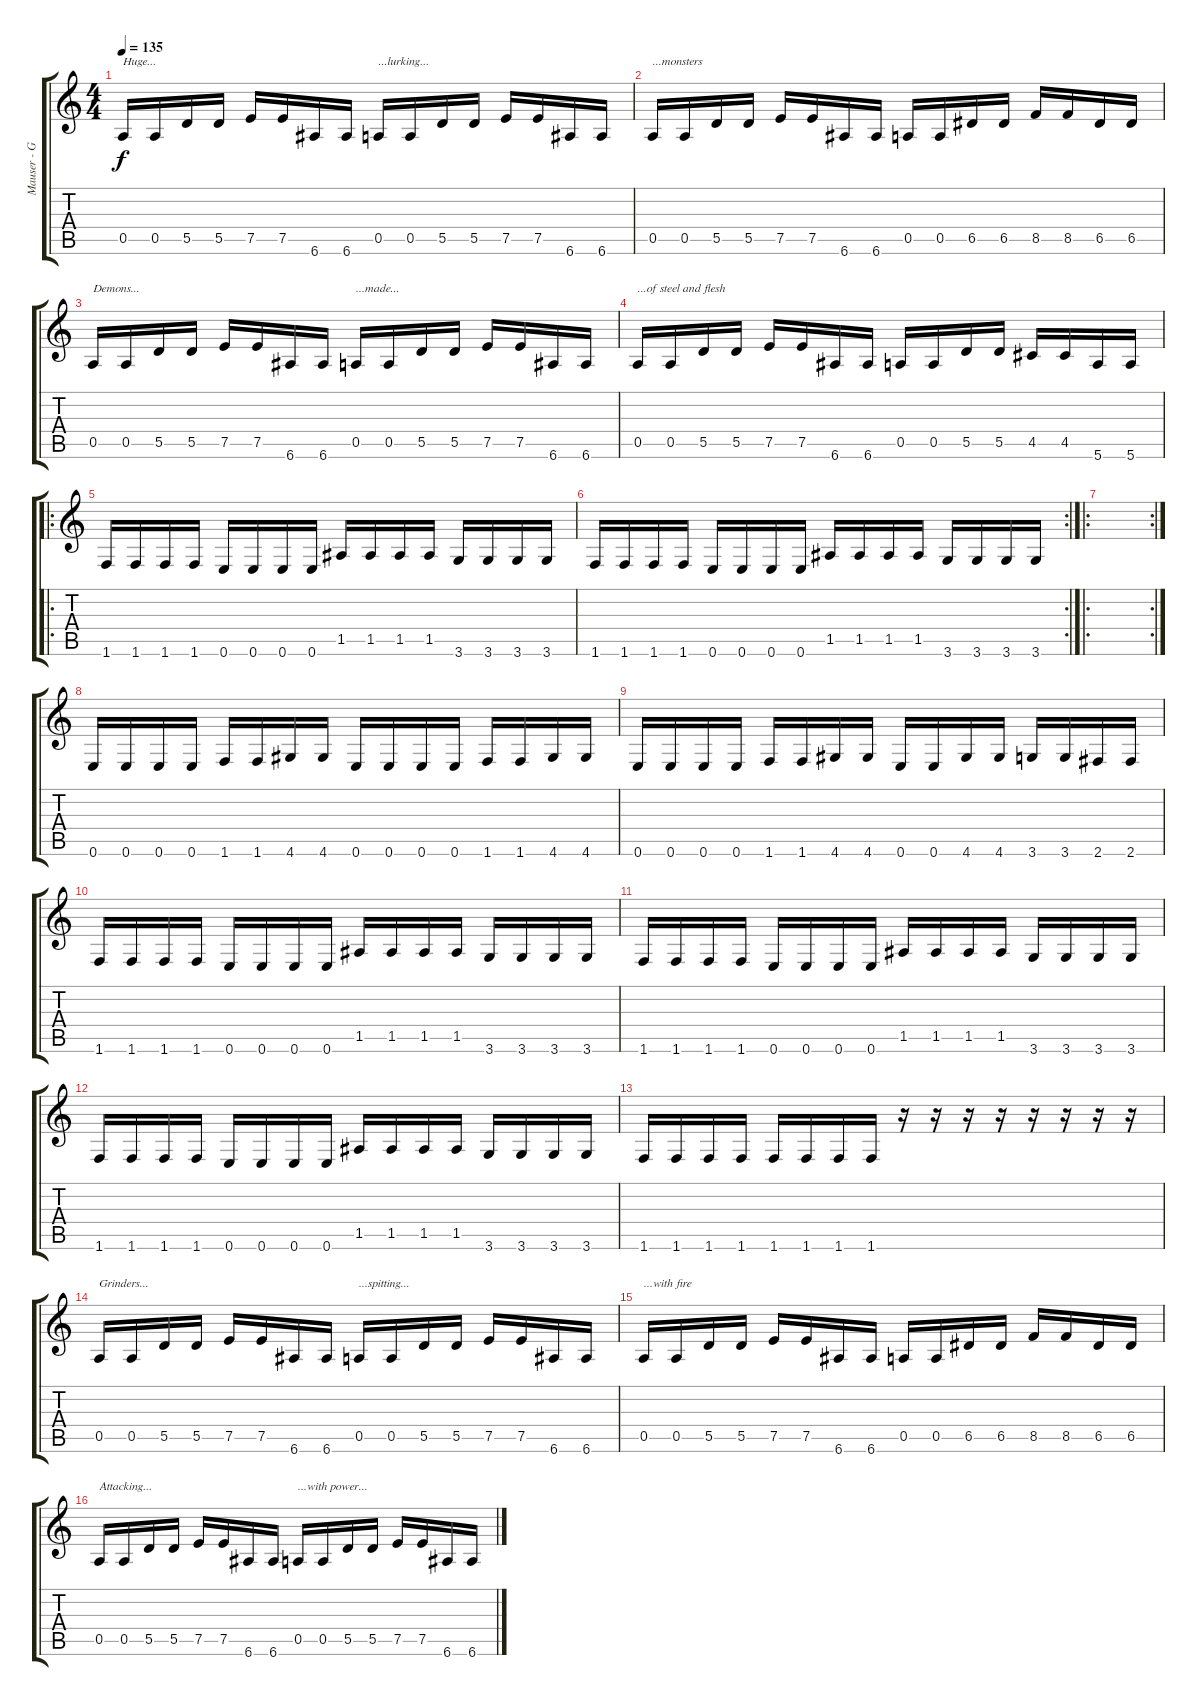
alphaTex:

\track ("Mauser - Guitar" "Mauser - G") {instrument distortionguitar}
\staff {score tabs}
\tuning (E4 B3 G3 D3 A2 E2) {hide}
\ts (4 4)
\tempo 135
\clef g2
\ks c
0.5.16{txt "Huge..." dy f} 0.5.16 5.5.16 5.5.16 7.5.16 7.5.16 6.6.16 6.6.16 0.5.16{txt "...lurking..."} 0.5.16 5.5.16 5.5.16 7.5.16 7.5.16 6.6.16 6.6.16 |
0.5.16{txt "...monsters"} 0.5.16 5.5.16 5.5.16 7.5.16 7.5.16 6.6.16 6.6.16 0.5.16 0.5.16 6.5.16 6.5.16 8.5.16 8.5.16 6.5.16 6.5.16 |
0.5.16{txt "Demons..."} 0.5.16 5.5.16 5.5.16 7.5.16 7.5.16 6.6.16 6.6.16 0.5.16{txt "...made..."} 0.5.16 5.5.16 5.5.16 7.5.16 7.5.16 6.6.16 6.6.16 |
0.5.16{txt "...of steel and flesh"} 0.5.16 5.5.16 5.5.16 7.5.16 7.5.16 6.6.16 6.6.16 0.5.16 0.5.16 5.5.16 5.5.16 4.5.16 4.5.16 5.6.16 5.6.16 |
\ro
1.6.16 1.6.16 1.6.16 1.6.16 0.6.16 0.6.16 0.6.16 0.6.16 1.5.16 1.5.16 1.5.16 1.5.16 3.6.16 3.6.16 3.6.16 3.6.16 |
\rc 2
1.6.16 1.6.16 1.6.16 1.6.16 0.6.16 0.6.16 0.6.16 0.6.16 1.5.16 1.5.16 1.5.16 1.5.16 3.6.16 3.6.16 3.6.16 3.6.16 |
\ro
\rc 2
|
0.6.16 0.6.16 0.6.16 0.6.16 1.6.16 1.6.16 4.6.16 4.6.16 0.6.16 0.6.16 0.6.16 0.6.16 1.6.16 1.6.16 4.6.16 4.6.16 |
0.6.16 0.6.16 0.6.16 0.6.16 1.6.16 1.6.16 4.6.16 4.6.16 0.6.16 0.6.16 4.6.16 4.6.16 3.6.16 3.6.16 2.6.16 2.6.16 |
1.6.16 1.6.16 1.6.16 1.6.16 0.6.16 0.6.16 0.6.16 0.6.16 1.5.16 1.5.16 1.5.16 1.5.16 3.6.16 3.6.16 3.6.16 3.6.16 |
1.6.16 1.6.16 1.6.16 1.6.16 0.6.16 0.6.16 0.6.16 0.6.16 1.5.16 1.5.16 1.5.16 1.5.16 3.6.16 3.6.16 3.6.16 3.6.16 |
1.6.16 1.6.16 1.6.16 1.6.16 0.6.16 0.6.16 0.6.16 0.6.16 1.5.16 1.5.16 1.5.16 1.5.16 3.6.16 3.6.16 3.6.16 3.6.16 |
1.6.16 1.6.16 1.6.16 1.6.16 1.6.16 1.6.16 1.6.16 1.6.16 r.16 r.16 r.16 r.16 r.16 r.16 r.16 r.16 |
0.5.16{txt "Grinders..."} 0.5.16 5.5.16 5.5.16 7.5.16 7.5.16 6.6.16 6.6.16 0.5.16{txt "...spitting..."} 0.5.16 5.5.16 5.5.16 7.5.16 7.5.16 6.6.16 6.6.16 |
0.5.16{txt "...with fire"} 0.5.16 5.5.16 5.5.16 7.5.16 7.5.16 6.6.16 6.6.16 0.5.16 0.5.16 6.5.16 6.5.16 8.5.16 8.5.16 6.5.16 6.5.16 |
0.5.16{txt "Attacking..."} 0.5.16 5.5.16 5.5.16 7.5.16 7.5.16 6.6.16 6.6.16 0.5.16{txt "...with power..."} 0.5.16 5.5.16 5.5.16 7.5.16 7.5.16 6.6.16 6.6.16
